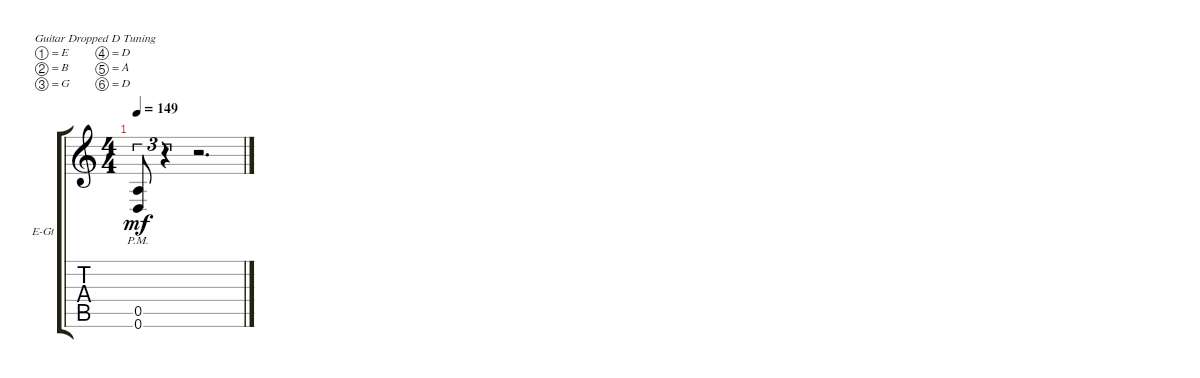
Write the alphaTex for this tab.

\defaultSystemsLayout 4
\bracketExtendMode groupsimilarinstruments
\firstSystemTrackNameOrientation horizontal
\otherSystemsTrackNameOrientation horizontal
\track ("Willie Adler I" "E-Gt") {instrument distortionguitar}
\staff {score tabs}
\tuning (E4 B3 G3 D3 A2 D2)
\ts (4 4)
\tempo 149
\clef g2
\ks c
(0.6{pm} 0.5{pm}).8{tu (3 2) dy mf} r.4{tu (3 2)} r.2{d}
